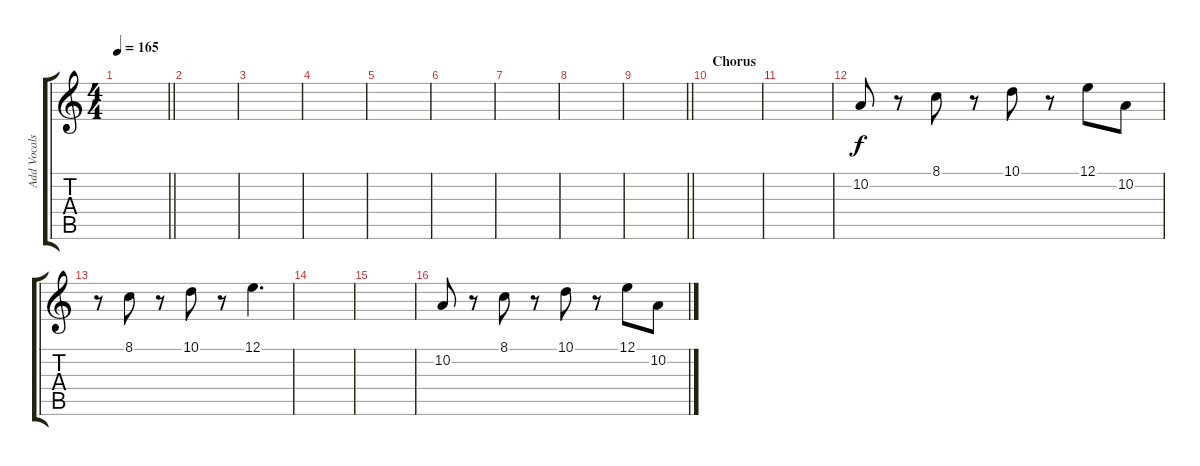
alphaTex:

\track ("Add Vocals" "Add Vocals") {instrument choiraahs}
\staff {score tabs}
\tuning (E4 B3 G3 D3 A2 E2) {hide}
\ts (4 4)
\tempo 165
\clef g2
\barLineRight lightlight
\ks c
|
|
|
|
|
|
|
|
\barLineRight lightlight
|
\section ("" "Chorus")
|
|
10.2.8 r.8 8.1.8 r.8 10.1.8 r.8 12.1.8 10.2.8 |
r.8 8.1.8 r.8 10.1.8 r.8 12.1.4{d} |
|
|
10.2.8 r.8 8.1.8 r.8 10.1.8 r.8 12.1.8 10.2.8
